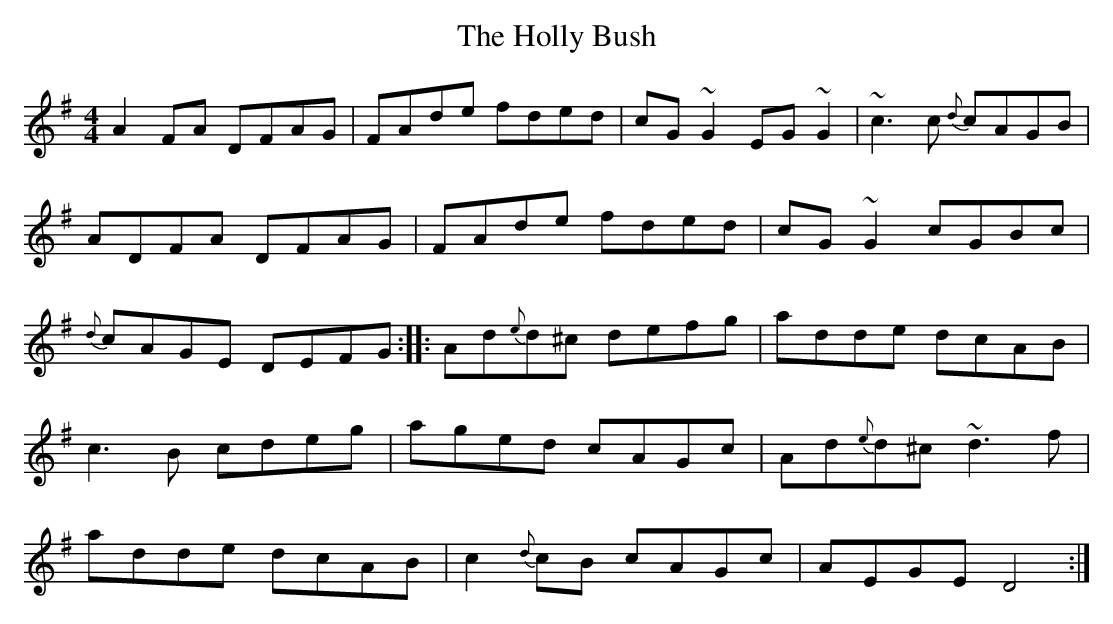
X:1
T:Holly Bush, The
M:4/4
L:1/8
K:G
A2FA DFAG | FAde fded | cG~G2 EG~G2 |~c3c {d}cAGB | ADFA DFAG |\
FAde fded | cG~G2 cGBc| {d}cAGE DEFG:: Ad{e}d^c defg | adde dcAB |\
c3B cdeg | aged cAGc | Ad{e}d^c ~d3f | adde dcAB | c2{d}cB cAGc | AEGE D4 :|
